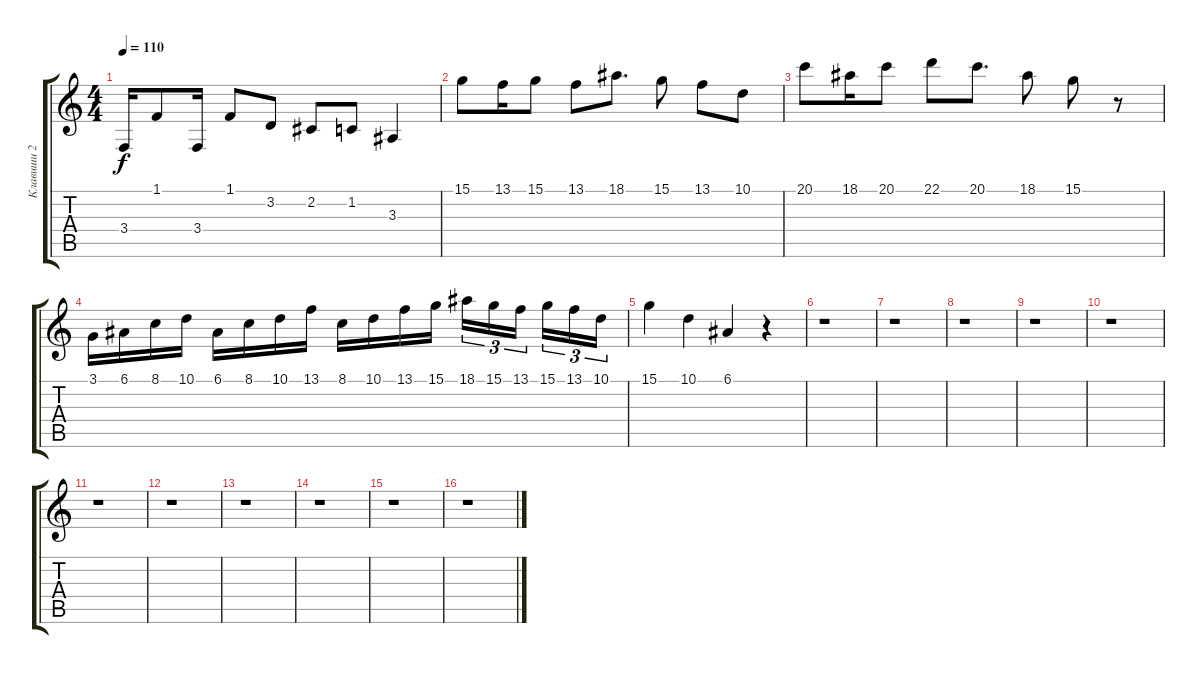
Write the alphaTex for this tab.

\track ("Клавиши 2" "Клавиши 2") {instrument lead1square}
\staff {score tabs}
\tuning (E4 B3 G3 D3 A2 E2) {hide}
\ts (4 4)
\tempo 110
\clef g2
\ks c
3.4.16{dy f} 1.1.8 3.4.16 1.1.8 3.2.8 2.2.8 1.2.8 3.3.4 |
15.1.8 13.1.16 15.1.8 13.1.8 18.1.8{d} 15.1.8 13.1.8 10.1.8 |
20.1.8 18.1.16 20.1.8 22.1.8 20.1.8{d} 18.1.8 15.1.8 r.8 |
3.1.16 6.1.16 8.1.16 10.1.16 6.1.16 8.1.16 10.1.16 13.1.16 8.1.16 10.1.16 13.1.16 15.1.16 18.1.16{tu (3 2)} 15.1.16{tu (3 2)} 13.1.16{tu (3 2) beam splitsecondary} 15.1.16{tu (3 2)} 13.1.16{tu (3 2)} 10.1.16{tu (3 2)} |
15.1.4 10.1.4 6.1.4 r.4 |
r.1 |
r.1 |
r.1 |
r.1 |
r.1 |
r.1 |
r.1 |
r.1 |
r.1 |
r.1 |
r.1
